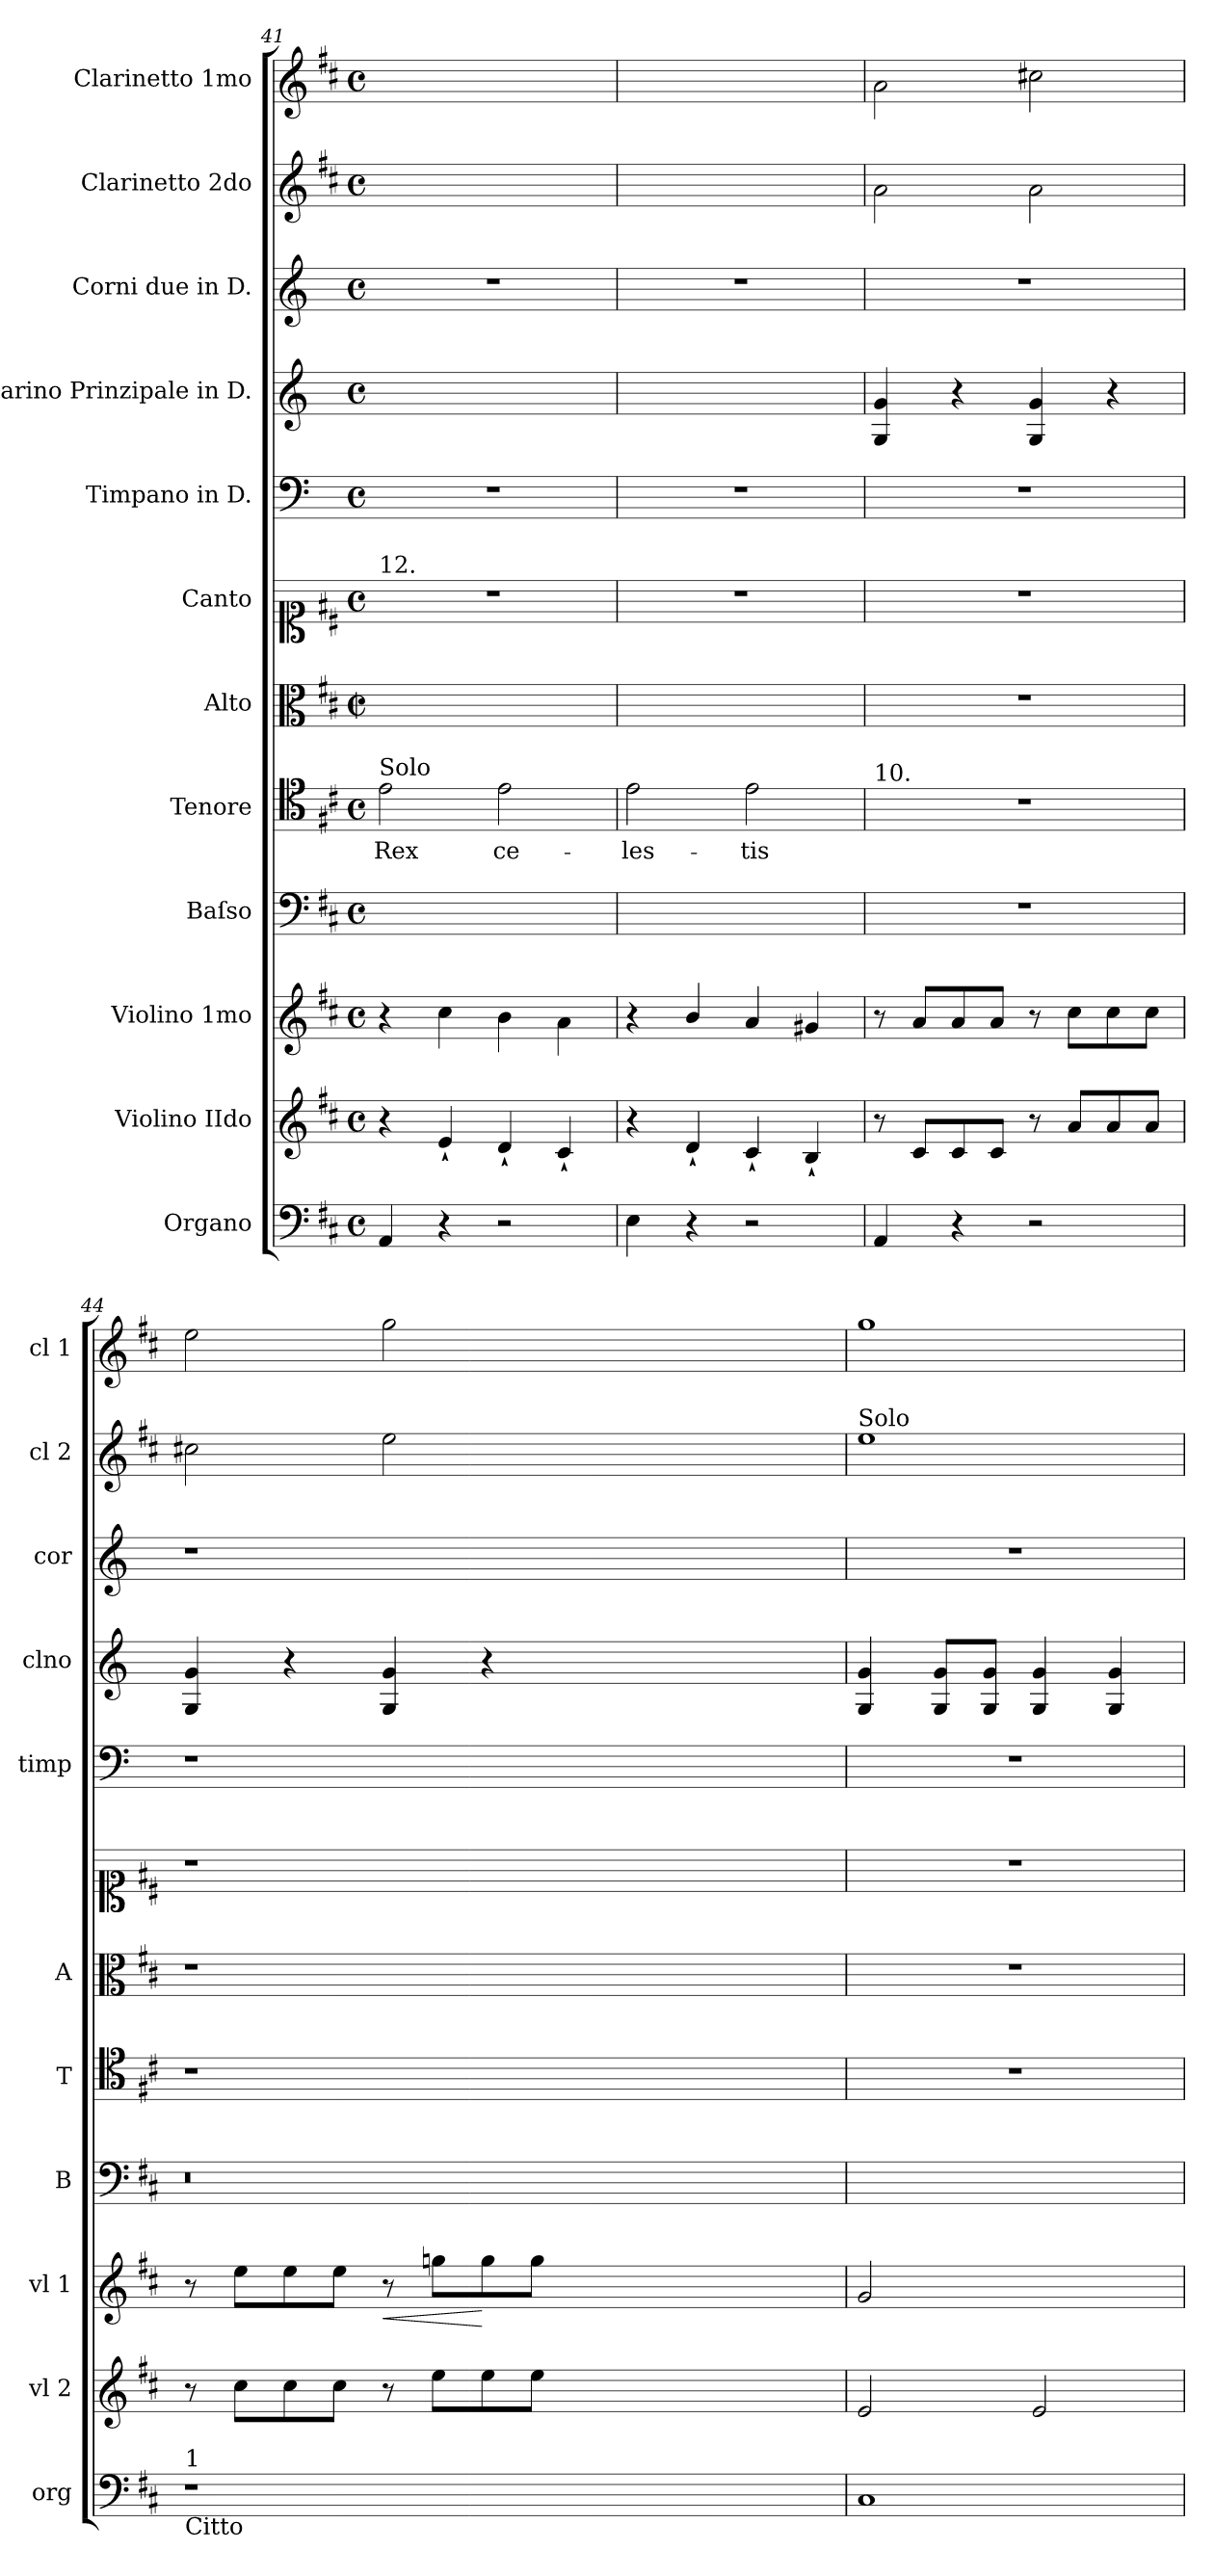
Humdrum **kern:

**kern	**kern	**kern	**dynam	**kern	**kern	**text	**kern	**kern	**kern	**kern	**kern	**kern	**kern
*part12	*part11	*part10	*part10	*part9	*part8	*part8	*part7	*part6	*part5	*part4	*part3	*part2	*part1
*staff12	*staff11	*staff10	*staff10	*staff9	*staff8	*staff8	*staff7	*staff6	*staff5	*staff4	*staff3	*staff2	*staff1
*I"Organo	*I"Violino IIdo	*I"Violino 1mo	*	*I"Baſso	*I"Tenore	*	*I"Alto	*I"Canto	*I"Timpano in D.	*I"Clarino Prinzipale in D.	*I"Corni due in D.	*I"Clarinetto 2do	*I"Clarinetto 1mo
*I'org	*I'vl 2	*I'vl 1	*	*I'B	*I'T	*	*I'A	*	*I'timp	*I'clno	*I'cor	*I'cl 2	*I'cl 1
*clefF4	*clefG2	*clefG2	*	*clefF4	*clefC4	*	*clefC3	*clefC1	*clefF4	*clefG2	*clefG2	*clefG2	*clefG2
*	*	*	*	*	*	*	*	*	*ITrd-1c-2	*ITrd-1c-2	*ITrd6c10	*	*
*k[f#c#]	*k[f#c#]	*k[f#c#]	*	*k[f#c#]	*k[f#c#]	*	*k[f#c#]	*k[f#c#]	*k[f#c#]	*k[f#c#]	*k[f#c#]	*k[f#c#]	*k[f#c#]
*M4/4	*M4/4	*M4/4	*	*M4/4	*M4/4	*	*M4/4	*M4/4	*M4/4	*M4/4	*M4/4	*M4/4	*M4/4
*met(c)	*met(c)	*met(c)	*	*met(c)	*met(c)	*	*met(c|)	*met(c)	*met(c)	*met(c)	*met(c)	*met(c)	*met(c)
=41	=41	=41	=41	=41	=41	=41	=41	=41	=41	=41	=41	=41	=41
!	!	!	!	!	!	!	!	!LO:TX:a:t=12.	!	!	!	!	!
!	!	!	!	!	!LO:TX:a:t=Solo	!	!	!	!	!	!	!	!
4AA/	4r	4r	.	1ryy	2e\	Rex	1ryy	1r	1r	1ryy	1r	1ryy	1ryy
4r	4e`/	4cc#\	.	.	.	.	.	.	.	.	.	.	.
2r	4d`/	4b\	.	.	2e\	ce-	.	.	.	.	.	.	.
.	4c#`/	4a\	.	.	.	.	.	.	.	.	.	.	.
=42	=42	=42	=42	=42	=42	=42	=42	=42	=42	=42	=42	=42	=42
4E\	4r	4r	.	1ryy	2e\	-les-	1ryy	1r	1r	1ryy	1r	1ryy	1ryy
4r	4d`/	4b/	.	.	.	.	.	.	.	.	.	.	.
2r	4c#`/	4a/	.	.	2e\	-tis	.	.	.	.	.	.	.
.	4B`/	4g#X/	.	.	.	.	.	.	.	.	.	.	.
=43	=43	=43	=43	=43	=43	=43	=43	=43	=43	=43	=43	=43	=43
!	!	!	!	!	!LO:TX:a:t=10.	!	!	!	!	!	!	!	!
4AA/	8r	8r	.	1r	1r	.	1r	1r	1r	4A/ 4a/	1r	2a\	2a\
.	8c#/L	8a/L	.	.	.	.	.	.	.	.	.	.	.
4r	8c#/	8a/	.	.	.	.	.	.	.	4r	.	.	.
.	8c#/J	8a/J	.	.	.	.	.	.	.	.	.	.	.
2r	8r	8r	.	.	.	.	.	.	.	4A/ 4a/	.	2a\	2cc#X\
.	8a/L	8cc#\L	.	.	.	.	.	.	.	.	.	.	.
.	8a/	8cc#\	.	.	.	.	.	.	.	4r	.	.	.
.	8a/J	8cc#\J	.	.	.	.	.	.	.	.	.	.	.
=44	=44	=44	=44	=44	=44	=44	=44	=44	=44	=44	=44	=44	=44
!LO:TX:b:t=Citto	!	!	!	!	!	!	!	!	!	!	!	!	!
!LO:TX:a:t=1	!	!	!	!	!	!	!	!	!	!	!	!	!
1r	8r	8r	.	0.r	1r	.	1r	1r	1r	4A/ 4a/	1r	2cc#X\	2ee\
.	8cc#\L	8ee\L	.	.	.	.	.	.	.	.	.	.	.
.	8cc#\	8ee\	.	.	.	.	.	.	.	4r	.	.	.
.	8cc#\J	8ee\J	.	.	.	.	.	.	.	.	.	.	.
!	!	!	!LO:HP:b	!	!	!	!	!	!	!	!	!	!
.	8r	8r	<	.	.	.	.	.	.	4A/ 4a/	.	2ee\	2gg\
.	8ee\L	8ggn\L	.	.	.	.	.	.	.	.	.	.	.
.	8ee\	8gg\	[	.	.	.	.	.	.	4r	.	.	.
.	8ee\J	8gg\J	.	.	.	.	.	.	.	.	.	.	.
0ryy	0ryy	0ryy	.	.	0ryy	.	0ryy	0ryy	0ryy	0ryy	0ryy	0ryy	0ryy
=45	=45	=45	=45	=45	=45	=45	=45	=45	=45	=45	=45	=45	=45
!	!	!	!	!	!	!	!	!	!	!	!	!LO:TX:a:t=Solo	!
!	!	!LO:N:vis=2	!	!	!	!	!	!	!	!	!	!	!
1C#	2e/	1g	.	1ryy	1r	.	1r	1r	1r	4A/ 4a/	1r	1ee	1gg
.	.	.	.	.	.	.	.	.	.	8A/ 8a/L	.	.	.
.	.	.	.	.	.	.	.	.	.	8A/ 8a/J	.	.	.
.	2e/	.	.	.	.	.	.	.	.	4A/ 4a/	.	.	.
.	.	.	.	.	.	.	.	.	.	4A/ 4a/	.	.	.
=	=	=	=	=	=	=	=	=	=	=	=	=	=
*-	*-	*-	*-	*-	*-	*-	*-	*-	*-	*-	*-	*-	*-
